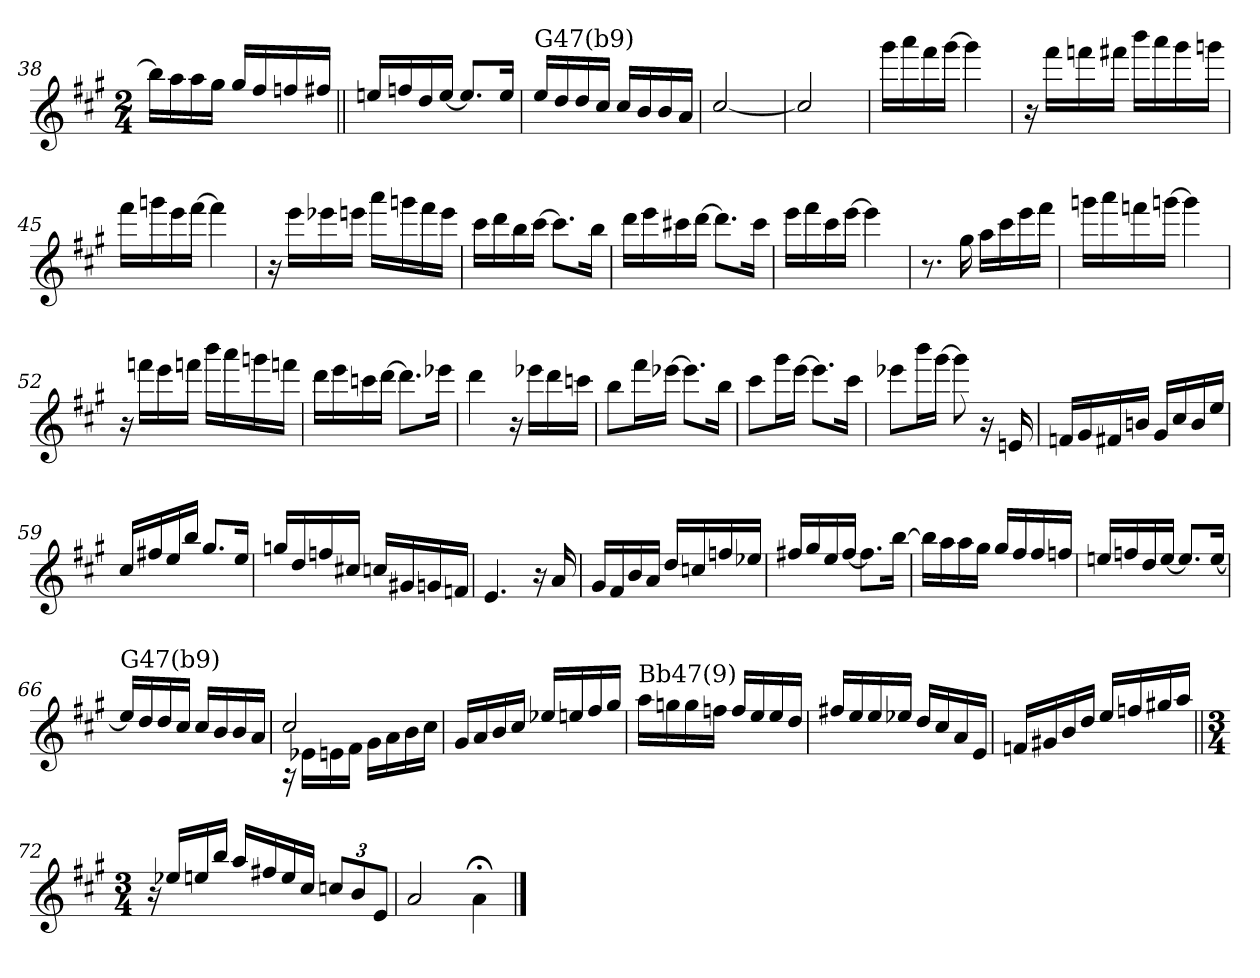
**kern
*part1
*staff1
*clefG2
*k[f#c#g#]
*A:
*M2/4
=38
16bb\LL]
16aa\
16aa\
16gg#\JJ
16gg#/LL
16ff#/
16ffn/
16ff#X/JJ
=39||
16een/LL
16ffn/
16dd/
[16ee/JJ
8.ee/L]
16ee/Jk
!!LO:LB:g=z
=40
!LO:TX:a:t=G47(b9)
16ee/LL
16dd/
16dd/
16cc#/JJ
16cc#/LL
16b/
16b/
16a/JJ
=41
[2cc#/
=42
2cc#/]
=43
16ggg#\LL
16aaa\
16fff#\
[16ggg#\JJ
4ggg#\]
=44
16r
16fff#\LL
16fffn\
16fff#X\JJ
16bbb\LL
16aaa\
16ggg#\
16gggn\JJ
!!LO:LB:g=z
=45
16fff#\LL
16gggn\
16eee\
[16fff#\JJ
4fff#\]
=46
16r
16eee\LL
16eee-X\
16eeen\JJ
16aaa\LL
16gggn\
16fff#\
16eee\JJ
=47
16ccc#\LL
16ddd\
16bb\
[16ccc#\JJ
8.ccc#\L]
16bb\Jk
=48
16ddd\LL
16eee\
16ccc#X\
[16ddd\JJ
8.ddd\L]
16ccc#\Jk
=49
16eee\LL
16fff#\
16ccc#\
[16eee\JJ
4eee\]
!!LO:PB:g=z
=50
8.r
16gg#\
16aa\LL
16ccc#\
16eee\
16fff#\JJ
=51
16gggn\LL
16aaa\
16fffn\
[16gggn\JJ
4ggg\]
=52
16r
16fffn\LL
16eee\
16fffn\JJ
16bbb\LL
16aaa\
16gggn\
16fffn\JJ
=53
16ddd\LL
16eee\
16cccn\
[16ddd\JJ
8.ddd\L]
16eee-X\Jk
=54
4ddd\
16r
16eee-X\LL
16ddd\
16cccn\JJ
!!LO:LB:g=z
=55
8bb\L
16fff#\L
[16eee-X\JJ
8.eee-\L]
16bb\Jk
=56
8ccc#\L
16ggg#\L
[16eee\JJ
8.eee\L]
16ccc#\Jk
=57
8eee-X\L
16bbb\L
[16ggg#\JJ
8ggg#\]
16r
16en/
=58
16fn/LL
16g#/
16f#X/
16bn/JJ
16g#/LL
16cc#/
16b/
16ee/JJ
=59
16cc#/LL
16ff#X/
16ee/
16bb/JJ
8.gg#/L
16ee/Jk
!!LO:LB:g=z
=60
16ggn/LL
16dd/
16ffn/
16cc#X/JJ
16cc/LL
16g#X/
16gn/
16fn/JJ
=61
4.e/
16r
16a/
=62
16g#/LL
16f#/
16b/
16a/JJ
16dd/LL
16ccn/
16ffn/
16ee-X/JJ
=63
16ff#X/LL
16gg#/
16ee/
[16ff#/JJ
8.ff#\L]
[16bb\Jk
=64
16bb\LL]
16aa\
16aa\
16gg#\JJ
16gg#/LL
16ff#/
16ff#/
16ffn/JJ
!!LO:LB:g=z
=65
16een/LL
16ffn/
16dd/
[16ee/JJ
8.ee/L]
[16ee/Jk
=66
!LO:TX:a:t=G47(b9)
16ee/LL]
16dd/
16dd/
16cc#/JJ
16cc#/LL
16b/
16b/
16a/JJ
=67
*^
2cc#/	16rG
.	16e-X!\LL
.	16en!\
.	16f#!\JJ
.	16g#!\LL
.	16a!\
.	16b!\
.	16cc#!\JJ
*v	*v
=68
16g#!/LL
16a!/
16b!/
16cc#!/JJ
16ee-X!/LL
16een!/
16ff#!/
16gg#!/JJ
=69
!LO:TX:a:t=Bb47(9)
16aa!\LL
16ggn!\
16gg!\
16ffn!\JJ
16ff!/LL
16ee!/
16ee!/
16dd!/JJ
!!LO:LB:g=z
=70
16ff#X!/LL
16ee!/
16ee!/
16ee-X!/JJ
16dd!/LL
16cc#!/
16a!/
16e!/JJ
=71
16f!/LL
16g#X!/
16b!/
16dd!/JJ
16ee!/LL
16ffn!/
16gg#X!/
16aa!/JJ
=72||
*M3/4
16r
16ee-X!/LL
16een!/
16bb!/JJ
16aa!/LL
16ff#X!/
16ee!/
16cc#!/JJ
12ccn!/L
12b!/
12e!/J
=73
2a!/
4a;<\
==
*-
